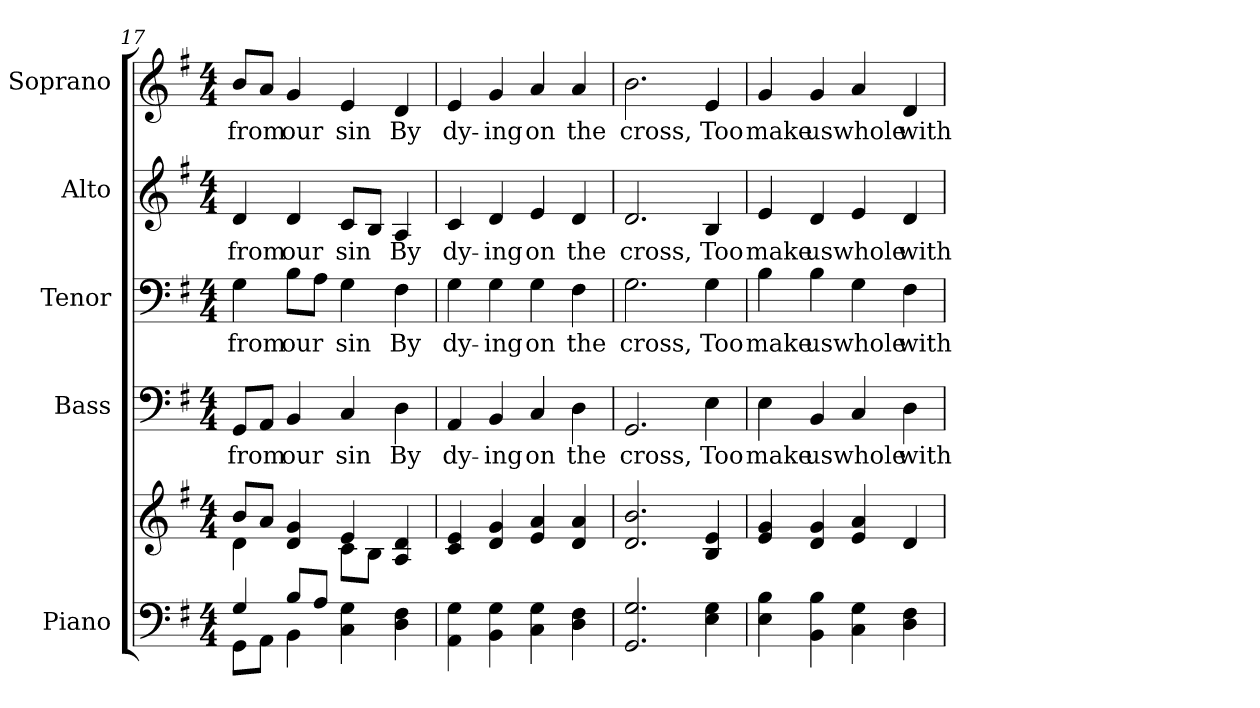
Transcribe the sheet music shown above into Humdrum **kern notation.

**kern	**kern	**kern	**text	**kern	**text	**kern	**text	**kern	**text
*part5	*part5	*part4	*part4	*part3	*part3	*part2	*part2	*part1	*part1
*staff6	*staff5	*staff4	*staff4	*staff3	*staff3	*staff2	*staff2	*staff1	*staff1
*I"Piano	*	*I"Bass	*	*I"Tenor	*	*I"Alto	*	*I"Soprano	*
*I'Pno.	*	*I'B.	*	*I'T.	*	*I'A.	*	*I'S.	*
*clefF4	*clefG2	*clefF4	*	*clefF4	*	*clefG2	*	*clefG2	*
*k[f#]	*k[f#]	*k[f#]	*	*k[f#]	*	*k[f#]	*	*k[f#]	*
*G:	*G:	*G:	*	*G:	*	*G:	*	*G:	*
*M4/4	*M4/4	*M4/4	*	*M4/4	*	*M4/4	*	*M4/4	*
=17	=17	=17	=17	=17	=17	=17	=17	=17	=17
*^	*^	*	*	*	*	*	*	*	*
!	!	!	!	!	!LO:LY:b:color=#000000	!	!	!	!	!	!
!	!	!	!	!	!	!	!LO:LY:b:color=#000000	!	!	!	!
!	!	!	!	!	!	!	!	!	!LO:LY:b:color=#000000	!	!
!	!	!	!	!	!	!	!	!	!	!	!LO:LY:b:color=#000000
4Gi/	8GGi\L	8bi/L	4di\	8GGi/L	from	4Gi\	from	4di/	from	8bi/L	from
.	8AAi\J	8ai/J	.	8AAi/J	.	.	.	.	.	8ai/J	.
!	!	!	!	!	!LO:LY:b:color=#000000	!	!	!	!	!	!
!	!	!	!	!	!	!	!LO:LY:b:color=#000000	!	!	!	!
!	!	!	!	!	!	!	!	!	!LO:LY:b:color=#000000	!	!
!	!	!	!	!	!	!	!	!	!	!	!LO:LY:b:color=#000000
8Bi/L	4BBi\	4di/ 4gi	4ryy	4BBi/	our	8Bi\L	our	4di/	our	4gi/	our
8Ai/J	.	.	.	.	.	8Ai\J	.	.	.	.	.
!	!	!	!	!	!LO:LY:b:color=#000000	!	!	!	!	!	!
!	!	!	!	!	!	!	!LO:LY:b:color=#000000	!	!	!	!
!	!	!	!	!	!	!	!	!	!LO:LY:b:color=#000000	!	!
!	!	!	!	!	!	!	!	!	!	!	!LO:LY:b:color=#000000
4Ci\ 4Gi	2ryy	4ei/	8ci\L	4Ci/	sin	4Gi\	sin	8ci/L	sin	4ei/	sin
.	.	.	8Bi\J	.	.	.	.	8Bi/J	.	.	.
!	!	!	!	!	!LO:LY:b:color=#000000	!	!	!	!	!	!
!	!	!	!	!	!	!	!LO:LY:b:color=#000000	!	!	!	!
!	!	!	!	!	!	!	!	!	!LO:LY:b:color=#000000	!	!
!	!	!	!	!	!	!	!	!	!	!	!LO:LY:b:color=#000000
4Di\ 4F#i	.	4Ai/ 4di	4ryy	4Di\	By	4F#i\	By	4Ai/	By	4di/	By
*v	*v	*	*	*	*	*	*	*	*	*	*
*	*v	*v	*	*	*	*	*	*	*	*
!!LO:PB:g=z
=18	=18	=18	=18	=18	=18	=18	=18	=18	=18
*	*^	*	*	*	*	*	*	*	*
!	!	!	!	!LO:LY:b:color=#000000	!	!	!	!	!	!
*	*v	*v	*	*	*	*	*	*	*	*
*	*^	*	*	*	*	*	*	*	*
!	!	!	!	!	!	!LO:LY:b:color=#000000	!	!	!	!
*	*v	*v	*	*	*	*	*	*	*	*
*	*^	*	*	*	*	*	*	*	*
!	!	!	!	!	!	!	!	!LO:LY:b:color=#000000	!	!
*	*v	*v	*	*	*	*	*	*	*	*
*	*^	*	*	*	*	*	*	*	*
!	!	!	!	!	!	!	!	!	!	!LO:LY:b:color=#000000
*	*v	*v	*	*	*	*	*	*	*	*
4AAi\ 4Gi	4ci/ 4ei	4AAi/	dy-	4Gi\	dy-	4ci/	dy-	4ei/	dy-
!	!	!	!LO:LY:b:color=#000000	!	!	!	!	!	!
!	!	!	!	!	!LO:LY:b:color=#000000	!	!	!	!
!	!	!	!	!	!	!	!LO:LY:b:color=#000000	!	!
!	!	!	!	!	!	!	!	!	!LO:LY:b:color=#000000
4BBi\ 4Gi	4di/ 4gi	4BBi/	-ing	4Gi\	-ing	4di/	-ing	4gi/	-ing
!	!	!	!LO:LY:b:color=#000000	!	!	!	!	!	!
!	!	!	!	!	!LO:LY:b:color=#000000	!	!	!	!
!	!	!	!	!	!	!	!LO:LY:b:color=#000000	!	!
!	!	!	!	!	!	!	!	!	!LO:LY:b:color=#000000
4Ci\ 4Gi	4ei/ 4ai	4Ci/	on	4Gi\	on	4ei/	on	4ai/	on
!	!	!	!LO:LY:b:color=#000000	!	!	!	!	!	!
!	!	!	!	!	!LO:LY:b:color=#000000	!	!	!	!
!	!	!	!	!	!	!	!LO:LY:b:color=#000000	!	!
!	!	!	!	!	!	!	!	!	!LO:LY:b:color=#000000
4Di\ 4F#i	4di/ 4ai	4Di\	the	4F#i\	the	4di/	the	4ai/	the
=19	=19	=19	=19	=19	=19	=19	=19	=19	=19
!	!	!	!LO:LY:b:color=#000000	!	!	!	!	!	!
!	!	!	!	!	!LO:LY:b:color=#000000	!	!	!	!
!	!	!	!	!	!	!	!LO:LY:b:color=#000000	!	!
!	!	!	!	!	!	!	!	!	!LO:LY:b:color=#000000
2.GGi/ 2.Gi	2.di/ 2.bi	2.GGi/	cross,	2.Gi\	cross,	2.di/	cross,	2.bi\	cross,
!	!	!	!LO:LY:b:color=#000000	!	!	!	!	!	!
!	!	!	!	!	!LO:LY:b:color=#000000	!	!	!	!
!	!	!	!	!	!	!	!LO:LY:b:color=#000000	!	!
!	!	!	!	!	!	!	!	!	!LO:LY:b:color=#000000
4Ei\ 4Gi	4Bi/ 4ei	4Ei\	Too	4Gi\	Too	4Bi/	Too	4ei/	Too
!!LO:PB:g=z
=20	=20	=20	=20	=20	=20	=20	=20	=20	=20
!	!	!	!LO:LY:b:color=#000000	!	!	!	!	!	!
!	!	!	!	!	!LO:LY:b:color=#000000	!	!	!	!
!	!	!	!	!	!	!	!LO:LY:b:color=#000000	!	!
!	!	!	!	!	!	!	!	!	!LO:LY:b:color=#000000
4Ei\ 4Bi	4ei/ 4gi	4Ei\	make	4Bi\	make	4ei/	make	4gi/	make
!	!	!	!LO:LY:b:color=#000000	!	!	!	!	!	!
!	!	!	!	!	!LO:LY:b:color=#000000	!	!	!	!
!	!	!	!	!	!	!	!LO:LY:b:color=#000000	!	!
!	!	!	!	!	!	!	!	!	!LO:LY:b:color=#000000
4BBi\ 4Bi	4di/ 4gi	4BBi/	us	4Bi\	us	4di/	us	4gi/	us
!	!	!	!LO:LY:b:color=#000000	!	!	!	!	!	!
!	!	!	!	!	!LO:LY:b:color=#000000	!	!	!	!
!	!	!	!	!	!	!	!LO:LY:b:color=#000000	!	!
!	!	!	!	!	!	!	!	!	!LO:LY:b:color=#000000
4Ci\ 4Gi	4ei/ 4ai	4Ci/	whole	4Gi\	whole	4ei/	whole	4ai/	whole
!	!	!	!LO:LY:b:color=#000000	!	!	!	!	!	!
!	!	!	!	!	!LO:LY:b:color=#000000	!	!	!	!
!	!	!	!	!	!	!	!LO:LY:b:color=#000000	!	!
!	!	!	!	!	!	!	!	!	!LO:LY:b:color=#000000
4Di\ 4F#i	4di/	4Di\	with	4F#i\	with	4di/	with	4di/	with
=	=	=	=	=	=	=	=	=	=
*-	*-	*-	*-	*-	*-	*-	*-	*-	*-
